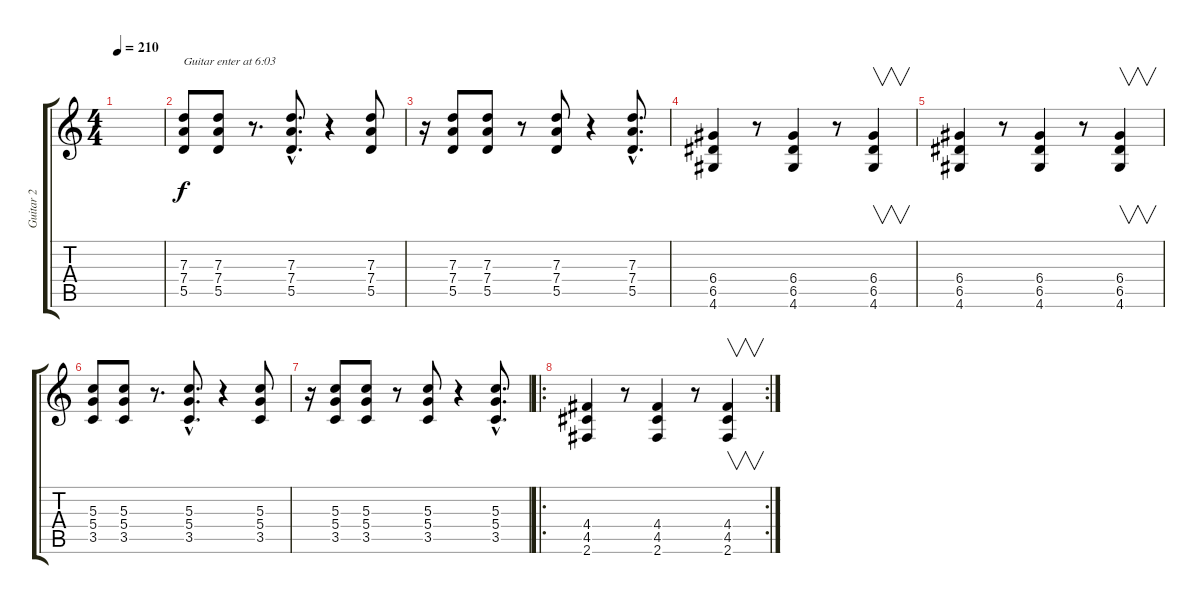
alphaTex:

\track ("Guitar 2" "Guitar 2") {instrument overdrivenguitar}
\staff {score tabs}
\tuning (E4 B3 G3 D3 A2 E2) {hide}
\ts (4 4)
\tempo 210
\clef g2
\ks c
|
(7.3 7.4 5.5).8{txt "Guitar enter at 6:03"} (7.3 7.4 5.5).8 r.8{d} (7.3{hac} 7.4{hac} 5.5{hac}).8{d} r.4 (7.3 7.4 5.5).8 |
r.16 (7.3 7.4 5.5).8 (7.3 7.4 5.5).8 r.8 (7.3 7.4 5.5).8 r.4 (7.3{hac} 7.4{hac} 5.5{hac}).8{d} |
(6.4 6.5 4.6).4 r.8 (6.4 6.5 4.6).4 r.8 (6.4 6.5 4.6).4{v} |
(6.4 6.5 4.6).4 r.8 (6.4 6.5 4.6).4 r.8 (6.4 6.5 4.6).4{v} |
(5.3 5.4 3.5).8 (5.3 5.4 3.5).8 r.8{d} (5.3{hac} 5.4{hac} 3.5{hac}).8{d} r.4 (5.3 5.4 3.5).8 |
r.16 (5.3 5.4 3.5).8 (5.3 5.4 3.5).8 r.8 (5.3 5.4 3.5).8 r.4 (5.3{hac} 5.4{hac} 3.5{hac}).8{d} |
\ro
\rc 2
(4.4 4.5 2.6).4 r.8 (4.4 4.5 2.6).4 r.8 (4.4 4.5 2.6).4{v}
